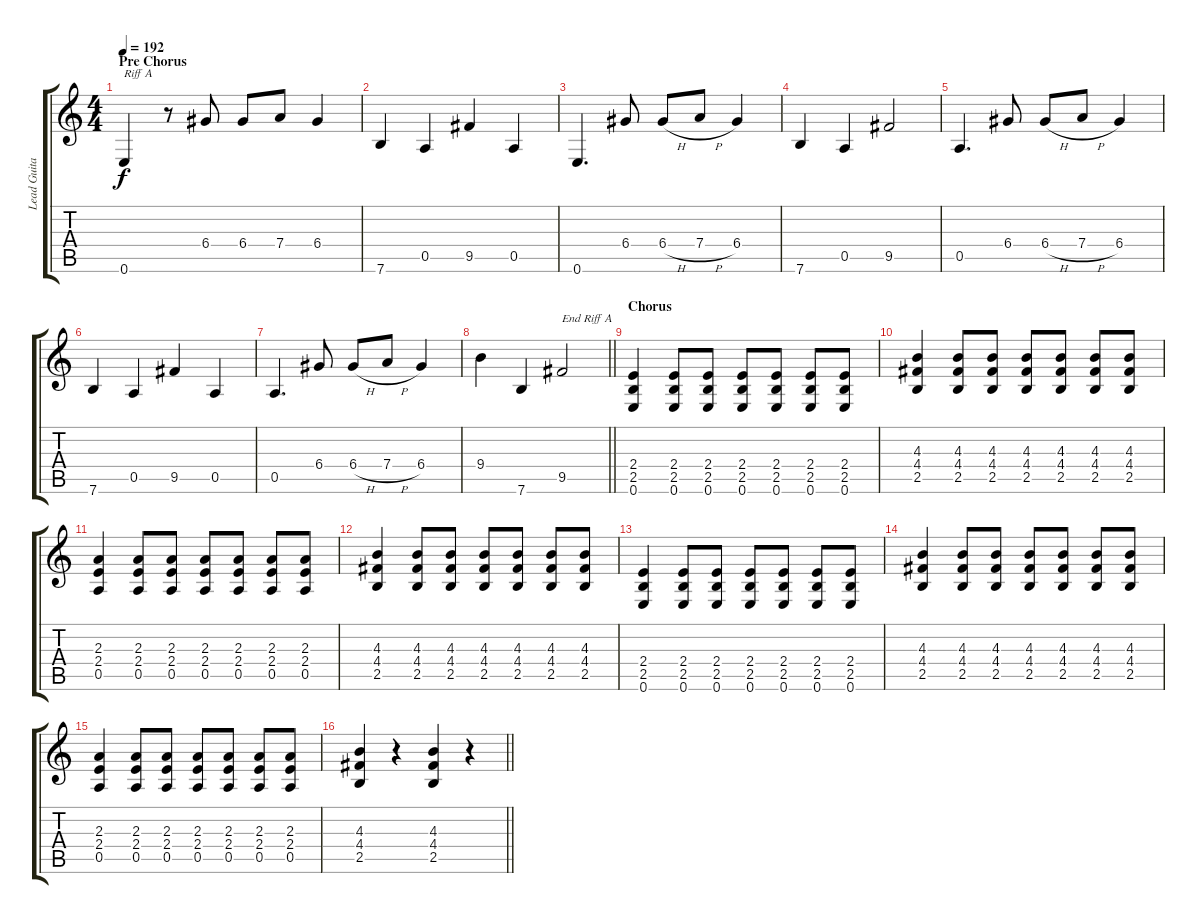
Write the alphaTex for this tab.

\track ("Lead Guitar" "Lead Guita") {instrument distortionguitar}
\staff {score tabs}
\tuning (E4 B3 G3 D3 A2 E2) {hide}
\ts (4 4)
\section ("" "Pre Chorus")
\tempo 192
\clef g2
\ks c
0.6.4{txt "Riff A" dy f} r.8 6.4.8 6.4.8 7.4.8 6.4.4 |
7.6.4 0.5.4 9.5.4 0.5.4 |
0.6.4{d} 6.4.8 6.4{h}.8 7.4{h}.8 6.4.4 |
7.6.4 0.5.4 9.5.2 |
0.5.4{d} 6.4.8 6.4{h}.8 7.4{h}.8 6.4.4 |
7.6.4 0.5.4 9.5.4 0.5.4 |
0.5.4{d} 6.4.8 6.4{h}.8 7.4{h}.8 6.4.4 |
\barLineRight lightlight
9.4.4 7.6.4 9.5.2{txt "End Riff A"} |
\section ("" "Chorus")
(2.4 2.5 0.6).4 (2.4 2.5 0.6).8 (2.4 2.5 0.6).8 (2.4 2.5 0.6).8 (2.4 2.5 0.6).8 (2.4 2.5 0.6).8 (2.4 2.5 0.6).8 |
(4.3 4.4 2.5).4 (4.3 4.4 2.5).8 (4.3 4.4 2.5).8 (4.3 4.4 2.5).8 (4.3 4.4 2.5).8 (4.3 4.4 2.5).8 (4.3 4.4 2.5).8 |
(2.3 2.4 0.5).4 (2.3 2.4 0.5).8 (2.3 2.4 0.5).8 (2.3 2.4 0.5).8 (2.3 2.4 0.5).8 (2.3 2.4 0.5).8 (2.3 2.4 0.5).8 |
(4.3 4.4 2.5).4 (4.3 4.4 2.5).8 (4.3 4.4 2.5).8 (4.3 4.4 2.5).8 (4.3 4.4 2.5).8 (4.3 4.4 2.5).8 (4.3 4.4 2.5).8 |
(2.4 2.5 0.6).4 (2.4 2.5 0.6).8 (2.4 2.5 0.6).8 (2.4 2.5 0.6).8 (2.4 2.5 0.6).8 (2.4 2.5 0.6).8 (2.4 2.5 0.6).8 |
(4.3 4.4 2.5).4 (4.3 4.4 2.5).8 (4.3 4.4 2.5).8 (4.3 4.4 2.5).8 (4.3 4.4 2.5).8 (4.3 4.4 2.5).8 (4.3 4.4 2.5).8 |
(2.3 2.4 0.5).4 (2.3 2.4 0.5).8 (2.3 2.4 0.5).8 (2.3 2.4 0.5).8 (2.3 2.4 0.5).8 (2.3 2.4 0.5).8 (2.3 2.4 0.5).8 |
\barLineRight lightlight
(4.3 4.4 2.5).4 r.4 (4.3 4.4 2.5).4 r.4
